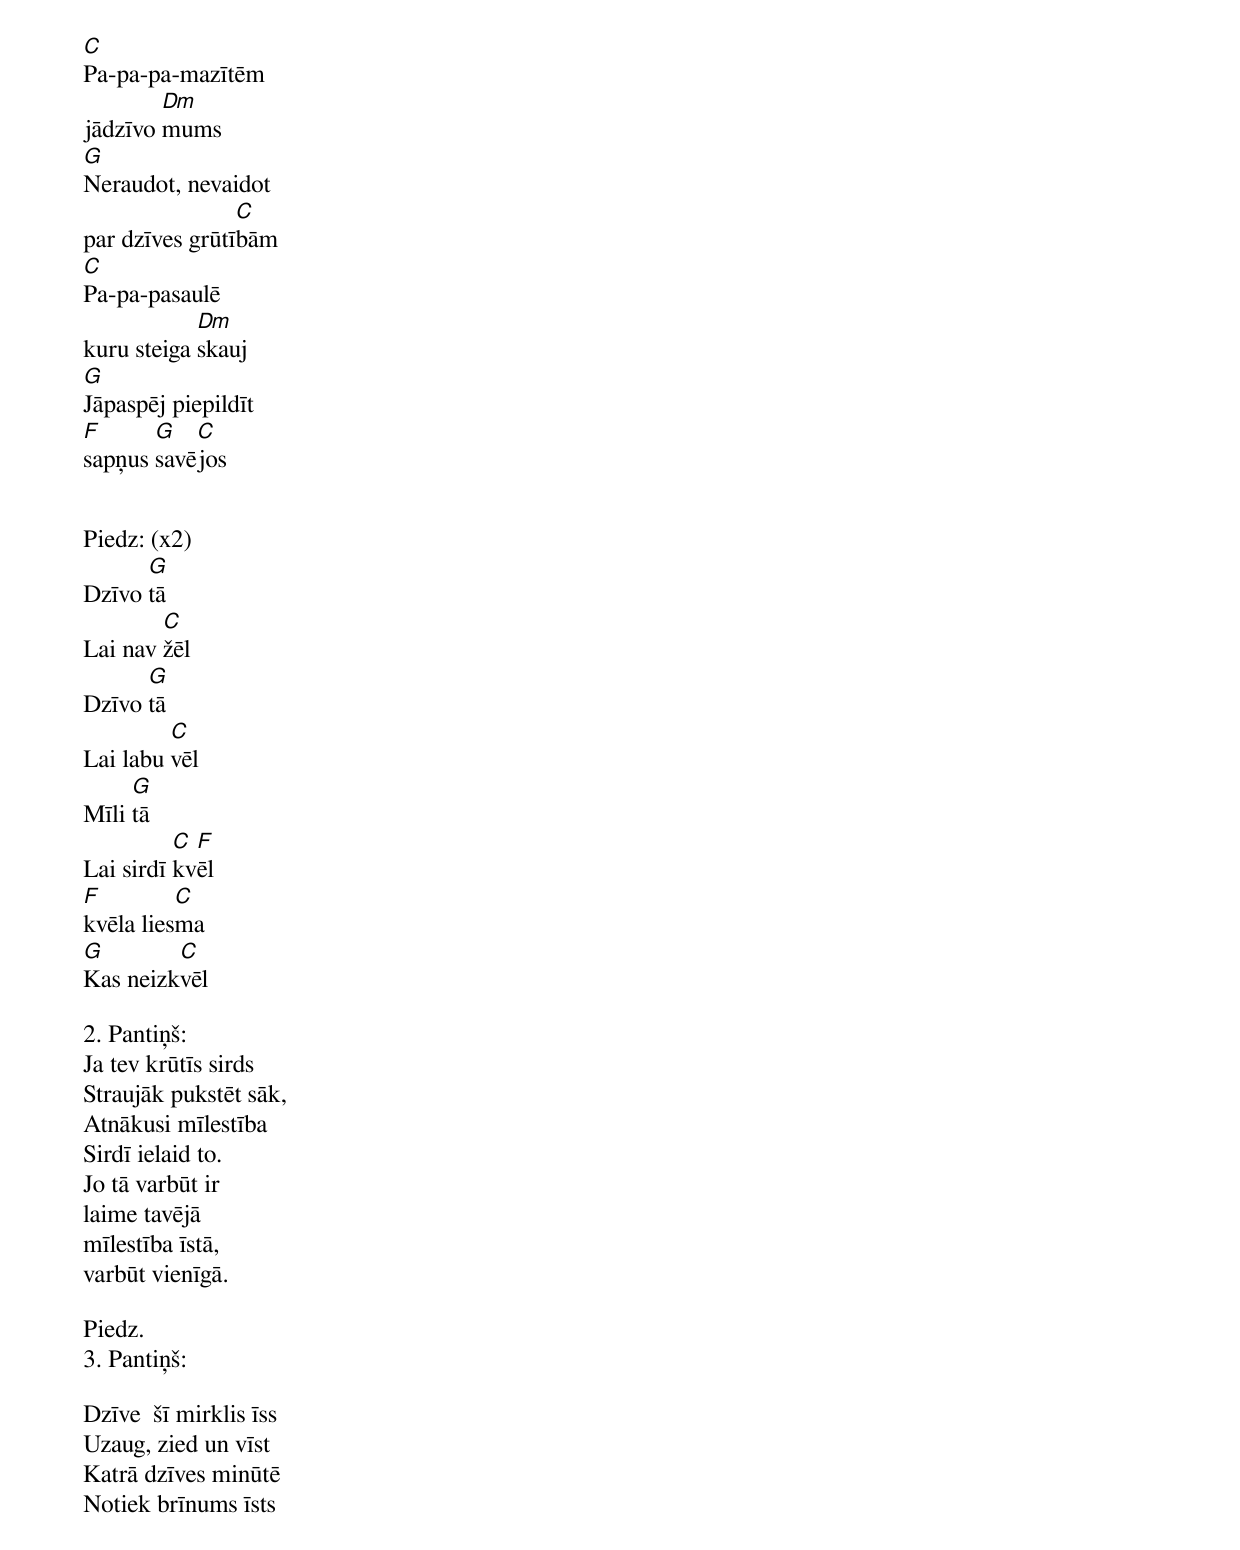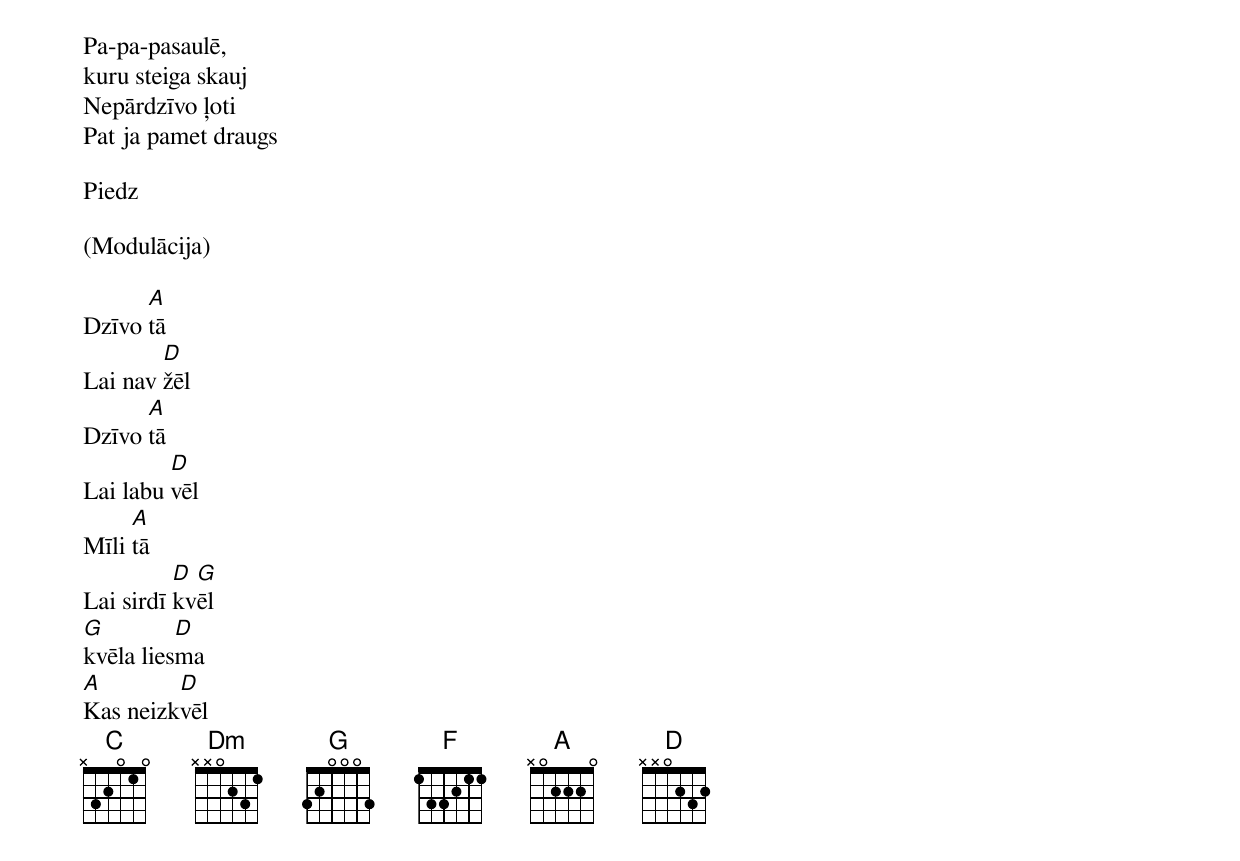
C
Pa-pa-pa-mazītēm
        Dm
jādzīvo mums
G
Neraudot, nevaidot
                C
par dzīves grūtībām
C
Pa-pa-pasaulē
            Dm
kuru steiga skauj
G
Jāpaspēj piepildīt
F      G   C
sapņus savējos


Piedz: (x2)
      G
Dzīvo tā
        C
Lai nav žēl
      G
Dzīvo tā
         C
Lai labu vēl
     G
Mīli tā
          C F
Lai sirdī kvēl
F         C
kvēla liesma
G        C
Kas neizkvēl

2. Pantiņš:
Ja tev krūtīs sirds
Straujāk pukstēt sāk,
Atnākusi mīlestība
Sirdī ielaid to.
Jo tā varbūt ir
laime tavējā
mīlestība īstā,
varbūt vienīgā.

Piedz.
3. Pantiņš:

Dzīve  šī mirklis īss
Uzaug, zied un vīst
Katrā dzīves minūtē
Notiek brīnums īsts
Pa-pa-pasaulē,
kuru steiga skauj
Nepārdzīvo ļoti
Pat ja pamet draugs

Piedz

(Modulācija)

      A
Dzīvo tā
        D
Lai nav žēl
      A
Dzīvo tā
         D
Lai labu vēl
     A
Mīli tā
          D G
Lai sirdī kvēl
G         D
kvēla liesma
A        D
Kas neizkvēl
